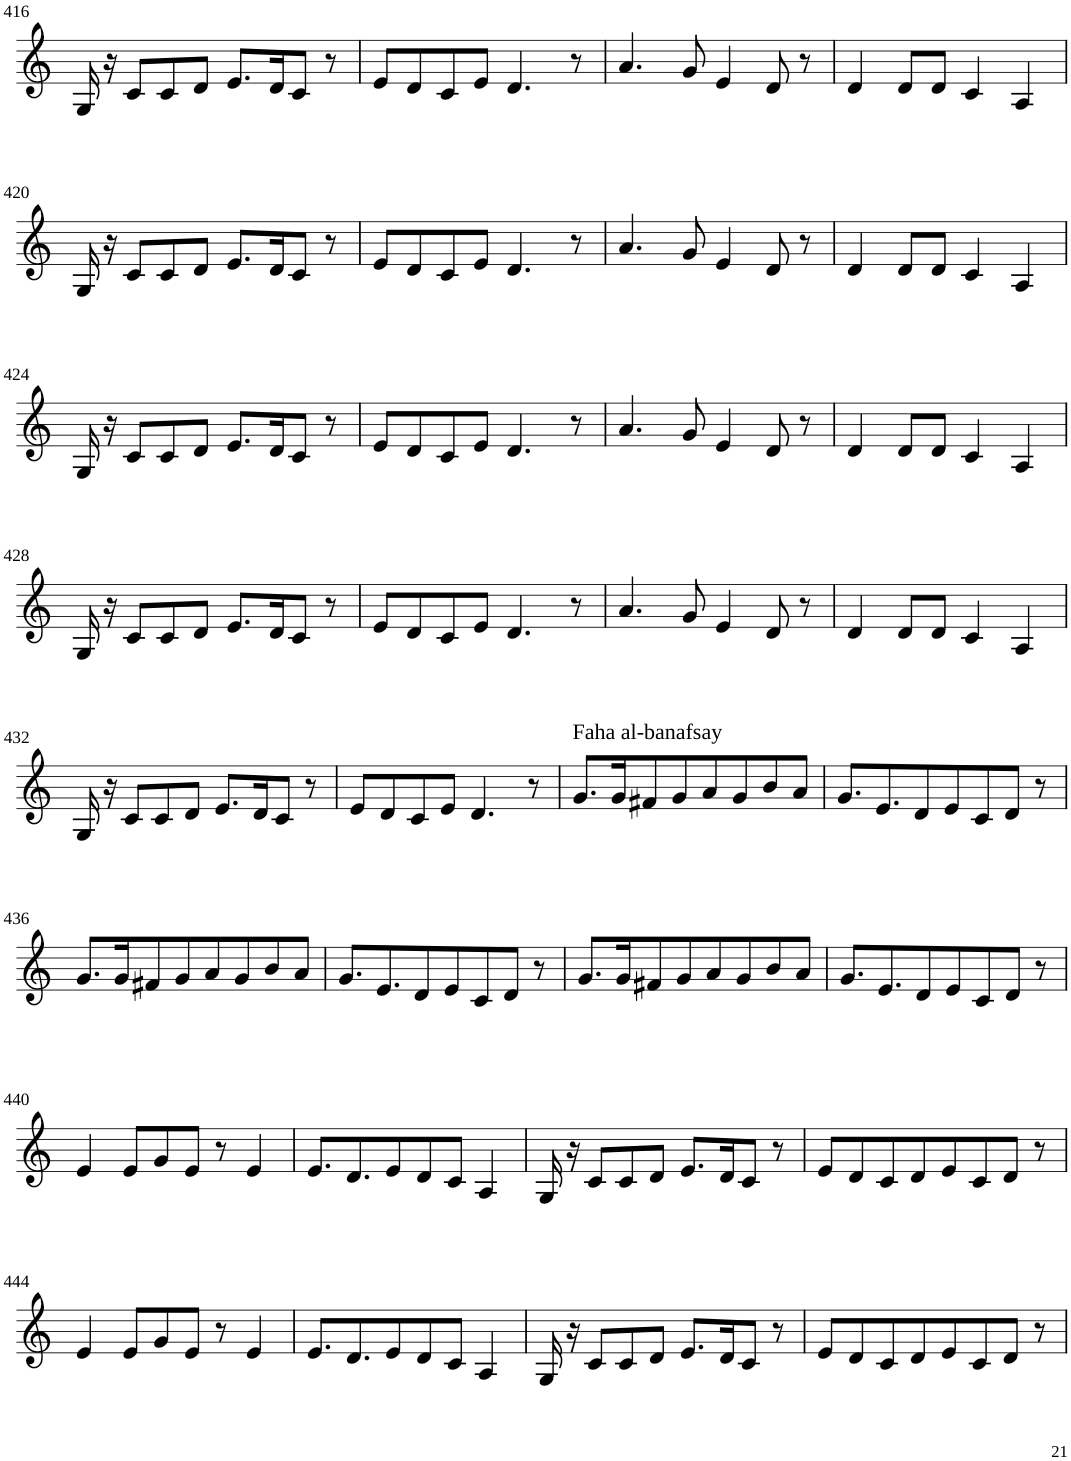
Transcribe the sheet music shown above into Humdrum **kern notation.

**kern
*part1
*staff1
*I"Violin
!!LO:PB:g=z
*clefG2
*k[]
*C:
*M8/8
=416
16G/
16r
8c/L
8c/
8d/J
8.e/L
16d/K
8c/J
8r
=417
8e/L
8d/
8c/
8e/J
4.d/
8r
=418
4.a/
8g/
4e/
8d/
8r
=419
4d/
8d/L
8d/J
4c/
4A/
!!LO:LB:g=z
=420
16G/
16r
8c/L
8c/
8d/J
8.e/L
16d/K
8c/J
8r
=421
8e/L
8d/
8c/
8e/J
4.d/
8r
=422
4.a/
8g/
4e/
8d/
8r
=423
4d/
8d/L
8d/J
4c/
4A/
!!LO:LB:g=z
=424
16G/
16r
8c/L
8c/
8d/J
8.e/L
16d/K
8c/J
8r
=425
8e/L
8d/
8c/
8e/J
4.d/
8r
=426
4.a/
8g/
4e/
8d/
8r
=427
4d/
8d/L
8d/J
4c/
4A/
!!LO:LB:g=z
=428
16G/
16r
8c/L
8c/
8d/J
8.e/L
16d/K
8c/J
8r
=429
8e/L
8d/
8c/
8e/J
4.d/
8r
=430
4.a/
8g/
4e/
8d/
8r
=431
4d/
8d/L
8d/J
4c/
4A/
!!LO:LB:g=z
=432
16G/
16r
8c/L
8c/
8d/J
8.e/L
16d/K
8c/J
8r
=433
8e/L
8d/
8c/
8e/J
4.d/
8r
=434
!LO:TX:a:t=Faha al-banafsay
8.g/L
16g/K
8f#X/
8g/
8a/
8g/
8b/
8a/J
=435
8.g/L
8.e/
8d/
8e/
8c/
8d/J
8r
!!LO:LB:g=z
=436
8.g/L
16g/K
8f#X/
8g/
8a/
8g/
8b/
8a/J
=437
8.g/L
8.e/
8d/
8e/
8c/
8d/J
8r
=438
8.g/L
16g/K
8f#X/
8g/
8a/
8g/
8b/
8a/J
=439
8.g/L
8.e/
8d/
8e/
8c/
8d/J
8r
!!LO:LB:g=z
=440
4e/
8e/L
8g/
8e/J
8r
4e/
=441
8.e/L
8.d/
8e/
8d/
8c/J
4A/
=442
16G/
16r
8c/L
8c/
8d/J
8.e/L
16d/K
8c/J
8r
=443
8e/L
8d/
8c/
8d/
8e/
8c/
8d/J
8r
!!LO:LB:g=z
=444
4e/
8e/L
8g/
8e/J
8r
4e/
=445
8.e/L
8.d/
8e/
8d/
8c/J
4A/
=446
16G/
16r
8c/L
8c/
8d/J
8.e/L
16d/K
8c/J
8r
=447
8e/L
8d/
8c/
8d/
8e/
8c/
8d/J
8r
=
*-
